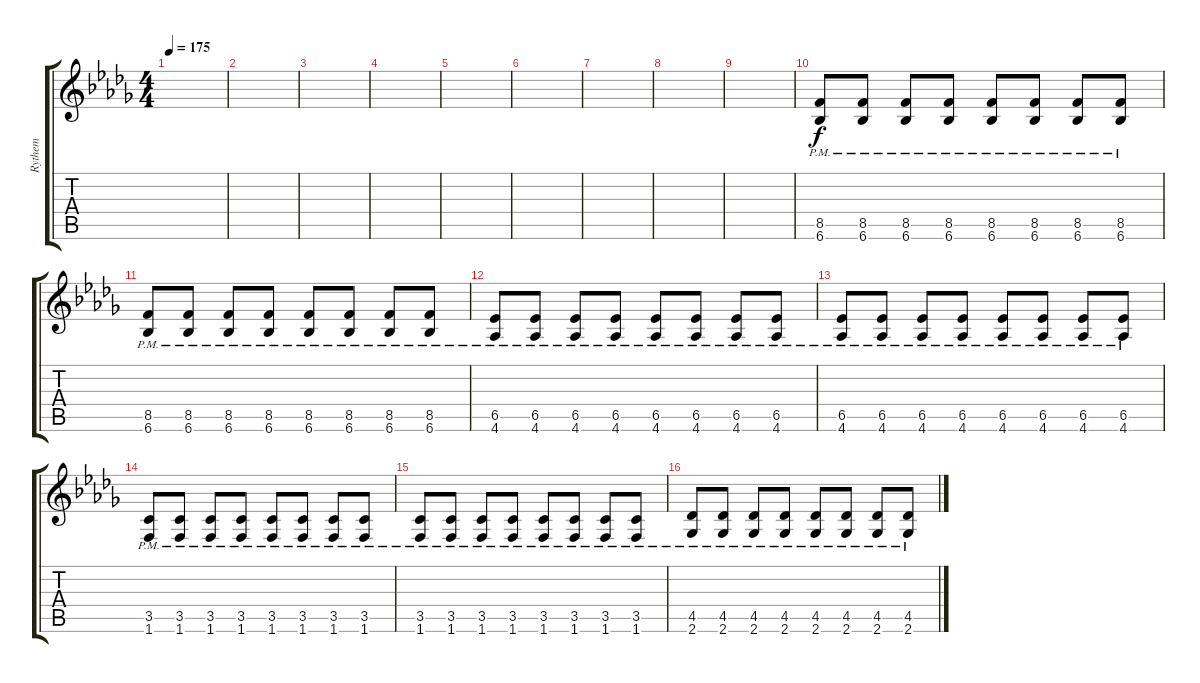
\track ("Rythem" "Rythem") {instrument distortionguitar}
\staff {score tabs}
\tuning (E4 B3 G3 D3 A2 E2) {hide}
\ts (4 4)
\tempo 175
\clef g2
\ks db
|
|
|
|
|
|
|
|
|
(8.5 6.6{pm}).8 (8.5 6.6{pm}).8 (8.5 6.6{pm}).8 (8.5 6.6{pm}).8 (8.5 6.6{pm}).8 (8.5 6.6{pm}).8 (8.5 6.6{pm}).8 (8.5 6.6{pm}).8 |
(8.5 6.6{pm}).8 (8.5 6.6{pm}).8 (8.5 6.6{pm}).8 (8.5 6.6{pm}).8 (8.5 6.6{pm}).8 (8.5 6.6{pm}).8 (8.5 6.6{pm}).8 (8.5 6.6{pm}).8 |
(6.5 4.6{pm}).8 (6.5 4.6{pm}).8 (6.5 4.6{pm}).8 (6.5 4.6{pm}).8 (6.5 4.6{pm}).8 (6.5 4.6{pm}).8 (6.5 4.6{pm}).8 (6.5 4.6{pm}).8 |
(6.5 4.6{pm}).8 (6.5 4.6{pm}).8 (6.5 4.6{pm}).8 (6.5 4.6{pm}).8 (6.5 4.6{pm}).8 (6.5 4.6{pm}).8 (6.5 4.6{pm}).8 (6.5 4.6{pm}).8 |
(3.5 1.6{pm}).8 (3.5 1.6{pm}).8 (3.5 1.6{pm}).8 (3.5 1.6{pm}).8 (3.5 1.6{pm}).8 (3.5 1.6{pm}).8 (3.5 1.6{pm}).8 (3.5 1.6{pm}).8 |
(3.5 1.6{pm}).8 (3.5 1.6{pm}).8 (3.5 1.6{pm}).8 (3.5 1.6{pm}).8 (3.5 1.6{pm}).8 (3.5 1.6{pm}).8 (3.5 1.6{pm}).8 (3.5 1.6{pm}).8 |
(4.5 2.6{pm}).8 (4.5 2.6{pm}).8 (4.5 2.6{pm}).8 (4.5 2.6{pm}).8 (4.5 2.6{pm}).8 (4.5 2.6{pm}).8 (4.5 2.6{pm}).8 (4.5 2.6{pm}).8
